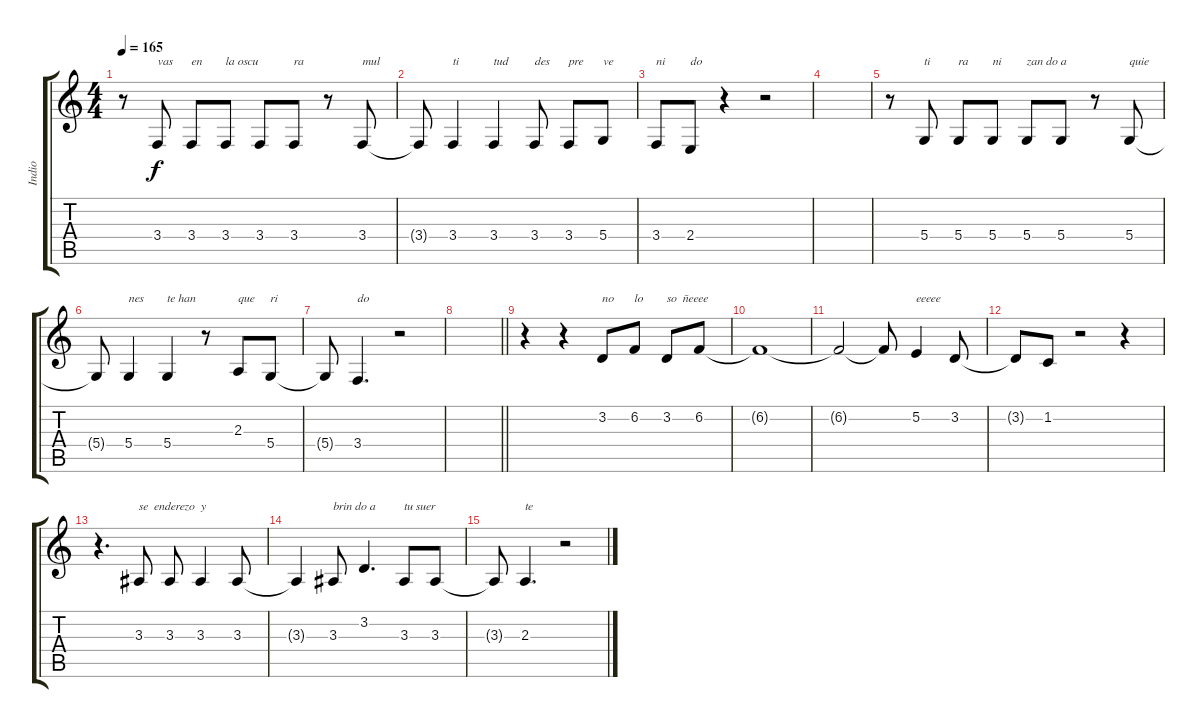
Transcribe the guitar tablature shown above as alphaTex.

\track ("Indio" "Indio") {instrument stringensemble1}
\staff {score tabs}
\tuning (E4 B3 G3 D3 A2 E2) {hide}
\ts (4 4)
\tempo 165
\clef g2
\ks c
r.8{dy f} 3.4.8{txt "vas"} 3.4.8{txt "en"} 3.4.8{txt "la oscu"} 3.4.8 3.4.8{txt "ra"} r.8 3.4.8{txt "mul"} |
3.4{t}.8 3.4.4{txt "ti"} 3.4.4{txt "tud"} 3.4.8{txt "des"} 3.4.8{txt "pre"} 5.4.8{txt "ve"} |
3.4.8{txt "ni"} 2.4.8{txt "do"} r.4 r.2 |
|
r.8 5.4.8{txt "ti"} 5.4.8{txt "ra"} 5.4.8{txt "ni"} 5.4.8{txt "zan do a"} 5.4.8 r.8 5.4.8{txt "quie"} |
5.4{t}.8 5.4.4{txt "nes"} 5.4.4{txt "te han"} r.8 2.3.8{txt "que"} 5.4.8{txt "ri"} |
5.4{t}.8 3.4.4{d txt "do"} r.2 |
\barLineRight lightlight
|
r.4 r.4 3.2.8{txt "no"} 6.2.8{txt "lo"} 3.2.8{txt "so  ñeeee"} 6.2.8 |
6.2{t}.1 |
6.2{t}.2 6.2{t}.8 5.2.4{txt "eeeee"} 3.2.8 |
3.2{t}.8 1.2.8 r.2 r.4 |
r.4{d} 3.3.8{txt "se  enderezo  y"} 3.3.8 3.3.4 3.3.8 |
3.3{t}.4 3.3.8{txt "brin do a"} 3.2.4{d} 3.3.8{txt "tu suer"} 3.3.8 |
3.3{t}.8 2.3.4{d txt "te"} r.2
